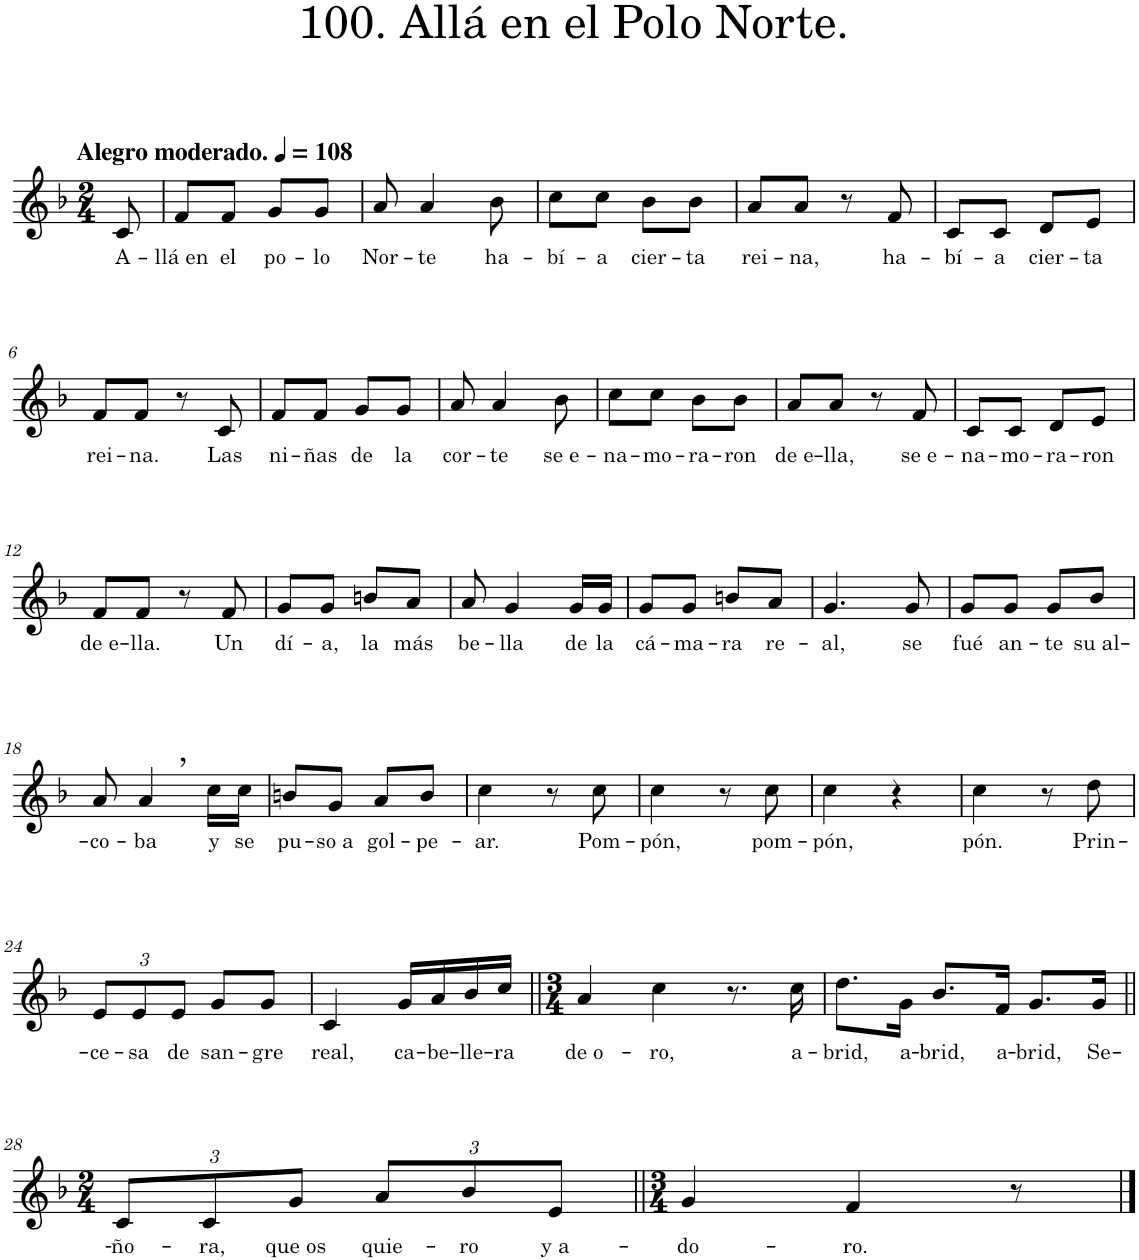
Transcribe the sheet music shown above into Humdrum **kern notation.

**kern	**text
*part1	*part1
*staff1	*staff1
*I"Piano	*
*I'Pno.	*
*clefG2	*
*k[b-]	*
*M2/4	*
*MM108	*
=	=
!LO:TX:a:B:t=Alegro moderado.	!
!	!LO:LY:b
8c/	A-
=1	=1
!	!LO:LY:b
8f/L	-llá en
!	!LO:LY:b
8f/J	el
!	!LO:LY:b
8g/L	po-
!	!LO:LY:b
8g/J	-lo
=2	=2
!	!LO:LY:b
8a/	Nor-
!	!LO:LY:b
4a/	-te
!	!LO:LY:b
8b-\	ha-
=3	=3
!	!LO:LY:b
8cc\L	-bí-
!	!LO:LY:b
8cc\J	-a
!	!LO:LY:b
8b-\L	cier-
!	!LO:LY:b
8b-\J	-ta
=4	=4
!	!LO:LY:b
8a/L	rei-
!	!LO:LY:b
8a/J	-na,
8r	.
!	!LO:LY:b
8f/	ha-
=5	=5
!	!LO:LY:b
8c/L	-bí-
!	!LO:LY:b
8c/J	-a
!	!LO:LY:b
8d/L	cier-
!	!LO:LY:b
8e/J	-ta
!!LO:LB:g=z
=6	=6
!	!LO:LY:b
8f/L	rei-
!	!LO:LY:b
8f/J	-na.
8r	.
!	!LO:LY:b
8c/	Las
=7	=7
!	!LO:LY:b
8f/L	ni-
!	!LO:LY:b
8f/J	-ñas
!	!LO:LY:b
8g/L	de
!	!LO:LY:b
8g/J	la
=8	=8
!	!LO:LY:b
8a/	cor-
!	!LO:LY:b
4a/	-te
!	!LO:LY:b
8b-\	se e-
=9	=9
!	!LO:LY:b
8cc\L	-na-
!	!LO:LY:b
8cc\J	-mo-
!	!LO:LY:b
8b-\L	-ra-
!	!LO:LY:b
8b-\J	-ron
=10	=10
!	!LO:LY:b
8a/L	de e-
!	!LO:LY:b
8a/J	-lla,
8r	.
!	!LO:LY:b
8f/	se e-
=11	=11
!	!LO:LY:b
8c/L	-na-
!	!LO:LY:b
8c/J	-mo-
!	!LO:LY:b
8d/L	-ra-
!	!LO:LY:b
8e/J	-ron
!!LO:LB:g=z
=12	=12
!	!LO:LY:b
8f/L	de e-
!	!LO:LY:b
8f/J	-lla.
8r	.
!	!LO:LY:b
8f/	Un
=13	=13
!	!LO:LY:b
8g/L	dí-
!	!LO:LY:b
8g/J	-a,
!	!LO:LY:b
8bn/L	la
!	!LO:LY:b
8a/J	más
=14	=14
!	!LO:LY:b
8a/	be-
!	!LO:LY:b
4g/	-lla
!	!LO:LY:b
16g/LL	de
!	!LO:LY:b
16g/JJ	la
=15	=15
!	!LO:LY:b
8g/L	cá-
!	!LO:LY:b
8g/J	-ma-
!	!LO:LY:b
8bn/L	-ra
!	!LO:LY:b
8a/J	re-
=16	=16
!	!LO:LY:b
4.g/	-al,
!	!LO:LY:b
8g/	se
=17	=17
!	!LO:LY:b
8g/L	fué
!	!LO:LY:b
8g/J	an-
!	!LO:LY:b
8g/L	-te
!	!LO:LY:b
8b-/J	su al-
!!LO:LB:g=z
=18	=18
!	!LO:LY:b
8a/	-co-
!LO:TX:a:t=,	!
!	!LO:LY:b
4a/	-ba
!	!LO:LY:b
16cc\LL	y
!	!LO:LY:b
16cc\JJ	se
=19	=19
!	!LO:LY:b
8bn/L	pu-
!	!LO:LY:b
8g/J	-so a
!	!LO:LY:b
8a/L	gol-
!	!LO:LY:b
8b/J	-pe-
=20	=20
!	!LO:LY:b
4cc\	-ar.
8r	.
!	!LO:LY:b
8cc\	Pom-
=21	=21
!	!LO:LY:b
4cc\	-pón,
8r	.
!	!LO:LY:b
8cc\	pom-
=22	=22
!	!LO:LY:b
4cc\	-pón,
4r	.
=23	=23
!	!LO:LY:b
4cc\	pón.
8r	.
!	!LO:LY:b
8dd\	Prin-
!!LO:LB:g=z
=24	=24
*Xbrackettup	*
!	!LO:LY:b
12e/L	-ce-
!	!LO:LY:b
12e/	-sa
!	!LO:LY:b
12e/J	de
!	!LO:LY:b
8g/L	san-
!	!LO:LY:b
8g/J	-gre
=25	=25
!	!LO:LY:b
4c/	real,
!	!LO:LY:b
16g/LL	ca-
!	!LO:LY:b
16a/	-be-
!	!LO:LY:b
16b-/	-lle-
!	!LO:LY:b
16cc/JJ	-ra
=26||	=26||
*M3/4	*
!	!LO:LY:b
4a/	de o-
!	!LO:LY:b
4cc\	-ro,
8.r	.
!	!LO:LY:b
16cc\	a-
=27	=27
!	!LO:LY:b
8.dd\L	-brid,
!	!LO:LY:b
16g\Jk	a-
!	!LO:LY:b
8.b-/L	-brid,
!	!LO:LY:b
16f/Jk	a-
!	!LO:LY:b
8.g/L	-brid,
!	!LO:LY:b
16g/Jk	Se-
!!LO:LB:g=z
=28||	=28||
*M2/4	*
!	!LO:LY:b
12c/L	-ño-
!	!LO:LY:b
12c/	-ra,
!	!LO:LY:b
12g/J	que os
!	!LO:LY:b
12a/L	quie-
!	!LO:LY:b
12b-/	-ro
!	!LO:LY:b
12e/J	y a-
=29||	=29||
*M3/4	*
!	!LO:LY:b
4g/	-do-
!	!LO:LY:b
4f/	-ro.
8r	.
==	==
*-	*-
